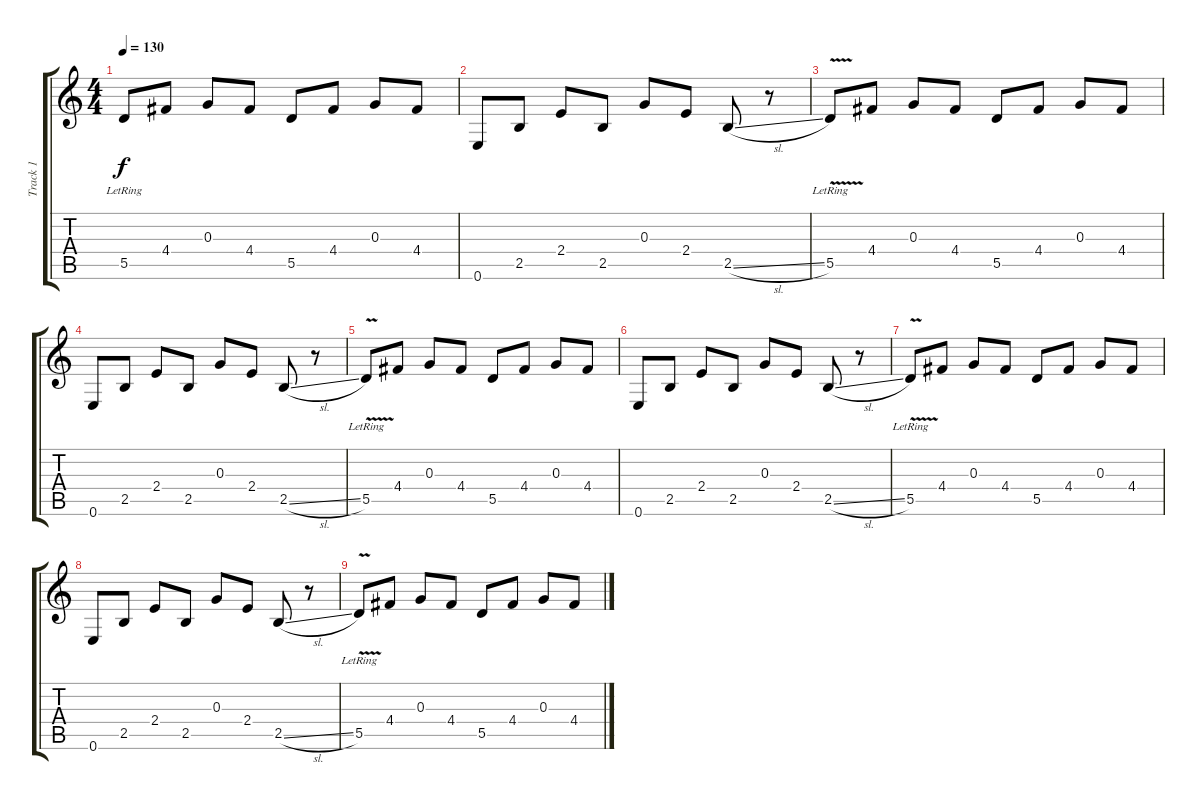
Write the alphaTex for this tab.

\track ("Track 1" "Track 1") {instrument acousticguitarsteel}
\staff {score tabs}
\tuning (E4 B3 G3 D3 A2 E2) {hide}
\ts (4 4)
\tempo 130
\clef g2
\ks c
5.5{lr}.8{dy f} 4.4.8 0.3.8 4.4.8 5.5.8 4.4.8 0.3.8 4.4.8 |
0.6.8 2.5.8 2.4.8 2.5.8 0.3.8 2.4.8 2.5{sl}.8 r.8 |
5.5{v lr}.8 4.4.8 0.3.8 4.4.8 5.5.8 4.4.8 0.3.8 4.4.8 |
0.6.8 2.5.8 2.4.8 2.5.8 0.3.8 2.4.8 2.5{sl}.8 r.8 |
5.5{v lr}.8 4.4.8 0.3.8 4.4.8 5.5.8 4.4.8 0.3.8 4.4.8 |
0.6.8 2.5.8 2.4.8 2.5.8 0.3.8 2.4.8 2.5{sl}.8 r.8 |
5.5{v lr}.8 4.4.8 0.3.8 4.4.8 5.5.8 4.4.8 0.3.8 4.4.8 |
0.6.8 2.5.8 2.4.8 2.5.8 0.3.8 2.4.8 2.5{sl}.8 r.8 |
5.5{v lr}.8 4.4.8 0.3.8 4.4.8 5.5.8 4.4.8 0.3.8 4.4.8
